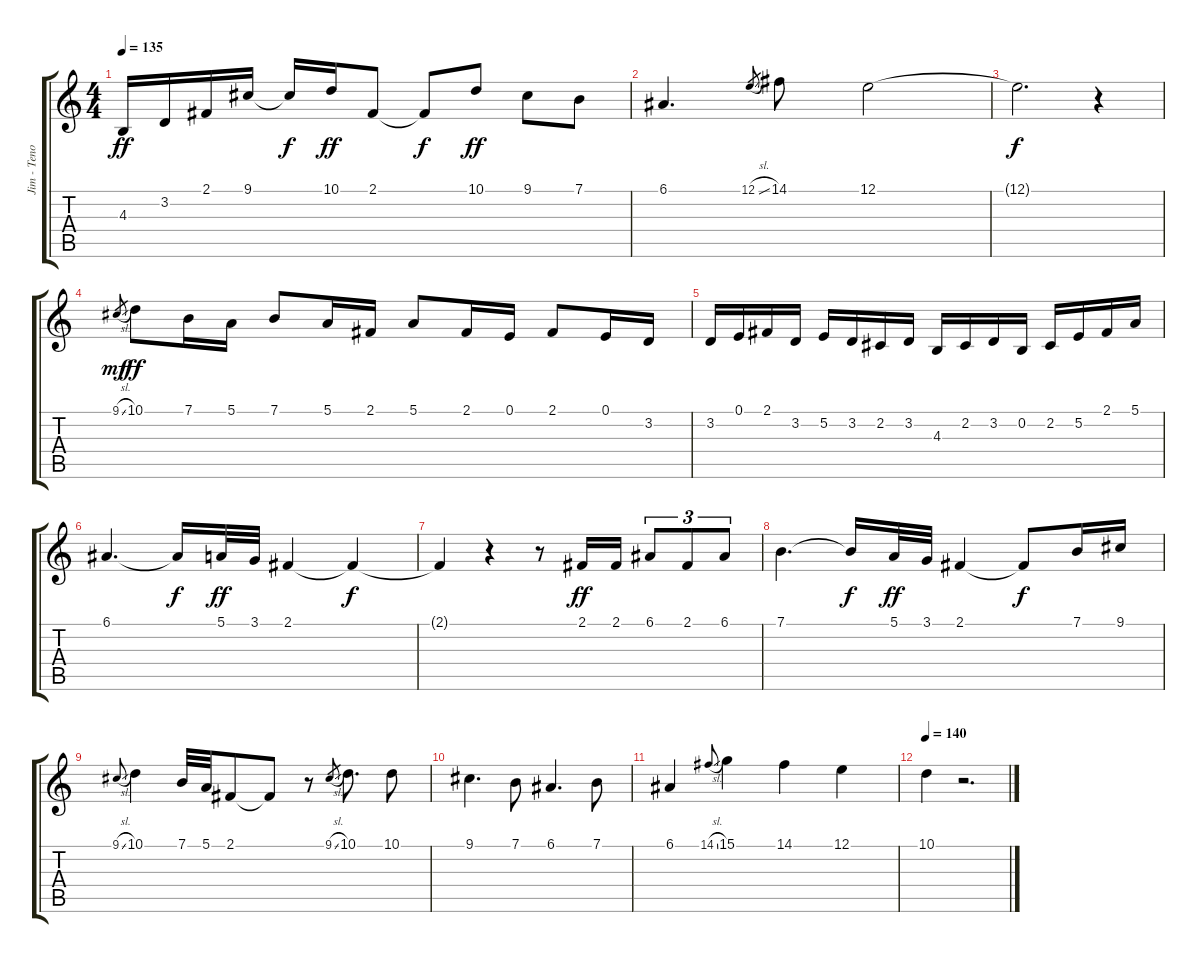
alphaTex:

\track ("Jim - Tenor Sax" "Jim - Teno") {instrument tenorsax}
\staff {score tabs}
\tuning (E4 B3 G3 D3 A2 E2) {hide}
\ts (4 4)
\tempo 135
\clef g2
\ks c
4.3.16{dy ff} 3.2.16 2.1.16 9.1.16 9.1{t}.16{dy f} 10.1.16{dy ff} 2.1.8 2.1{t}.8{dy f} 10.1.8{dy ff} 9.1.8 7.1.8 |
6.1.4{d} 12.1{sl}.8{gr} 14.1.8 12.1.2 |
12.1{t}.2{d dy f} r.4 |
9.1{sl}.8{gr dy mf} 10.1.8{dy ff} 7.1.16 5.1.16 7.1.8 5.1.16 2.1.16 5.1.8 2.1.16 0.1.16 2.1.8 0.1.16 3.2.16 |
3.2.16 0.1.16 2.1.16 3.2.16 5.2.16 3.2.16 2.2.16 3.2.16 4.3.16 2.2.16 3.2.16 0.2.16 2.2.16 5.2.16 2.1.16 5.1.16 |
6.1.4{d} 6.1{t}.16{dy f} 5.1.32{dy ff} 3.1.32 2.1.4 2.1{t}.4{dy f volume 0} |
2.1{t}.4 r.4{volume 15} r.8 2.1.16{dy ff} 2.1.16 6.1.8{tu (3 2)} 2.1.8{tu (3 2)} 6.1.8{tu (3 2)} |
7.1.4{d} 7.1{t}.16{dy f} 5.1.32{dy ff} 3.1.32 2.1.4 2.1{t}.8{dy f} 7.1.16 9.1.16 |
9.1{sl}.8{gr onbeat} 10.1.4 7.1.32 5.1.32 2.1.8{volume 0} 2.1{t}.8 r.8{volume 15} 9.1{sl}.8{gr} 10.1.8{d} 10.1.8 |
9.1.4{d} 7.1.8 6.1.4{d} 7.1.8 |
6.1.4 14.1{sl}.8{gr onbeat} 15.1.4 14.1.4 12.1.4 |
\tempo 140
10.1.4 r.2{d}
